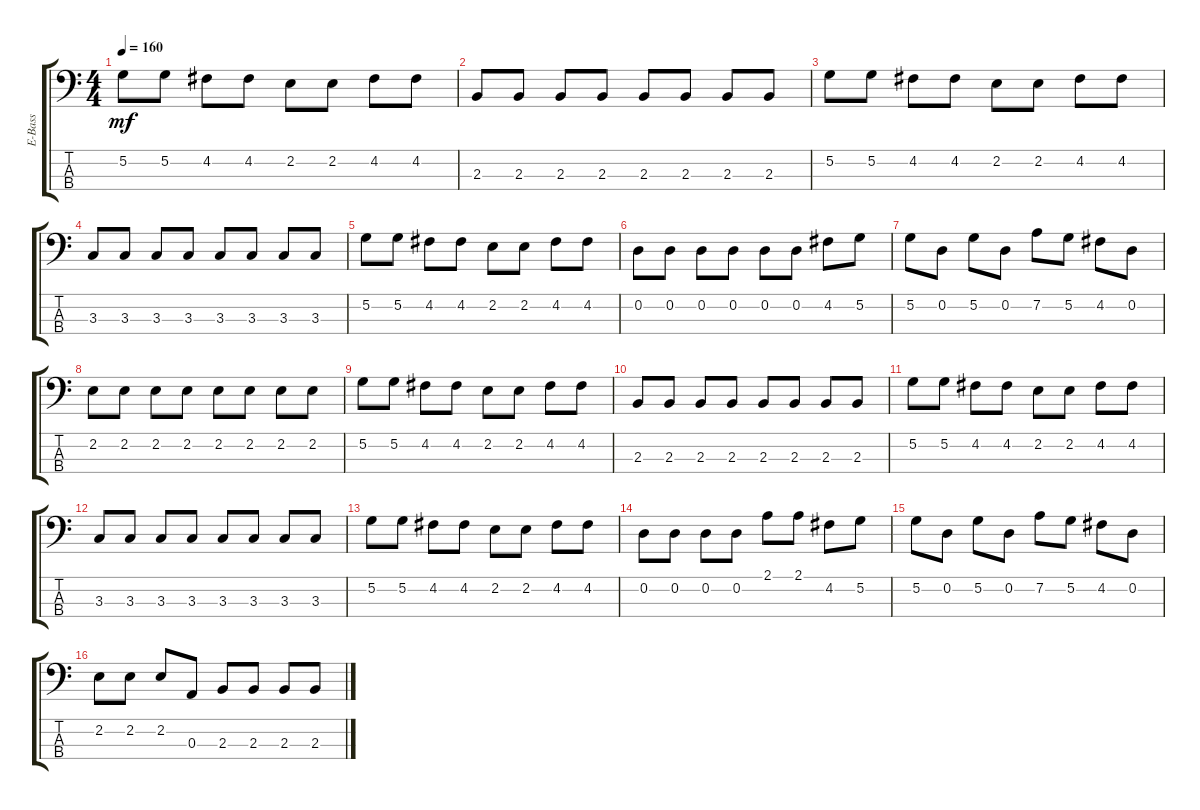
\track ("E-Bass" "E-Bass") {instrument electricbassfinger}
\staff {score tabs}
\tuning (G2 D2 A1 E1) {hide}
\ts (4 4)
\tempo 160
\clef f4
\ks c
5.2.8{dy mf} 5.2.8 4.2.8 4.2.8 2.2.8 2.2.8 4.2.8 4.2.8 |
2.3.8 2.3.8 2.3.8 2.3.8 2.3.8 2.3.8 2.3.8 2.3.8 |
5.2.8 5.2.8 4.2.8 4.2.8 2.2.8 2.2.8 4.2.8 4.2.8 |
3.3.8 3.3.8 3.3.8 3.3.8 3.3.8 3.3.8 3.3.8 3.3.8 |
5.2.8 5.2.8 4.2.8 4.2.8 2.2.8 2.2.8 4.2.8 4.2.8 |
0.2.8 0.2.8 0.2.8 0.2.8 0.2.8 0.2.8 4.2.8 5.2.8 |
5.2.8 0.2.8 5.2.8 0.2.8 7.2.8 5.2.8 4.2.8 0.2.8 |
2.2.8 2.2.8 2.2.8 2.2.8 2.2.8 2.2.8 2.2.8 2.2.8 |
5.2.8 5.2.8 4.2.8 4.2.8 2.2.8 2.2.8 4.2.8 4.2.8 |
2.3.8 2.3.8 2.3.8 2.3.8 2.3.8 2.3.8 2.3.8 2.3.8 |
5.2.8 5.2.8 4.2.8 4.2.8 2.2.8 2.2.8 4.2.8 4.2.8 |
3.3.8 3.3.8 3.3.8 3.3.8 3.3.8 3.3.8 3.3.8 3.3.8 |
5.2.8 5.2.8 4.2.8 4.2.8 2.2.8 2.2.8 4.2.8 4.2.8 |
0.2.8 0.2.8 0.2.8 0.2.8 2.1.8 2.1.8 4.2.8 5.2.8 |
5.2.8 0.2.8 5.2.8 0.2.8 7.2.8 5.2.8 4.2.8 0.2.8 |
2.2.8 2.2.8 2.2.8 0.3.8 2.3.8 2.3.8 2.3.8 2.3.8
